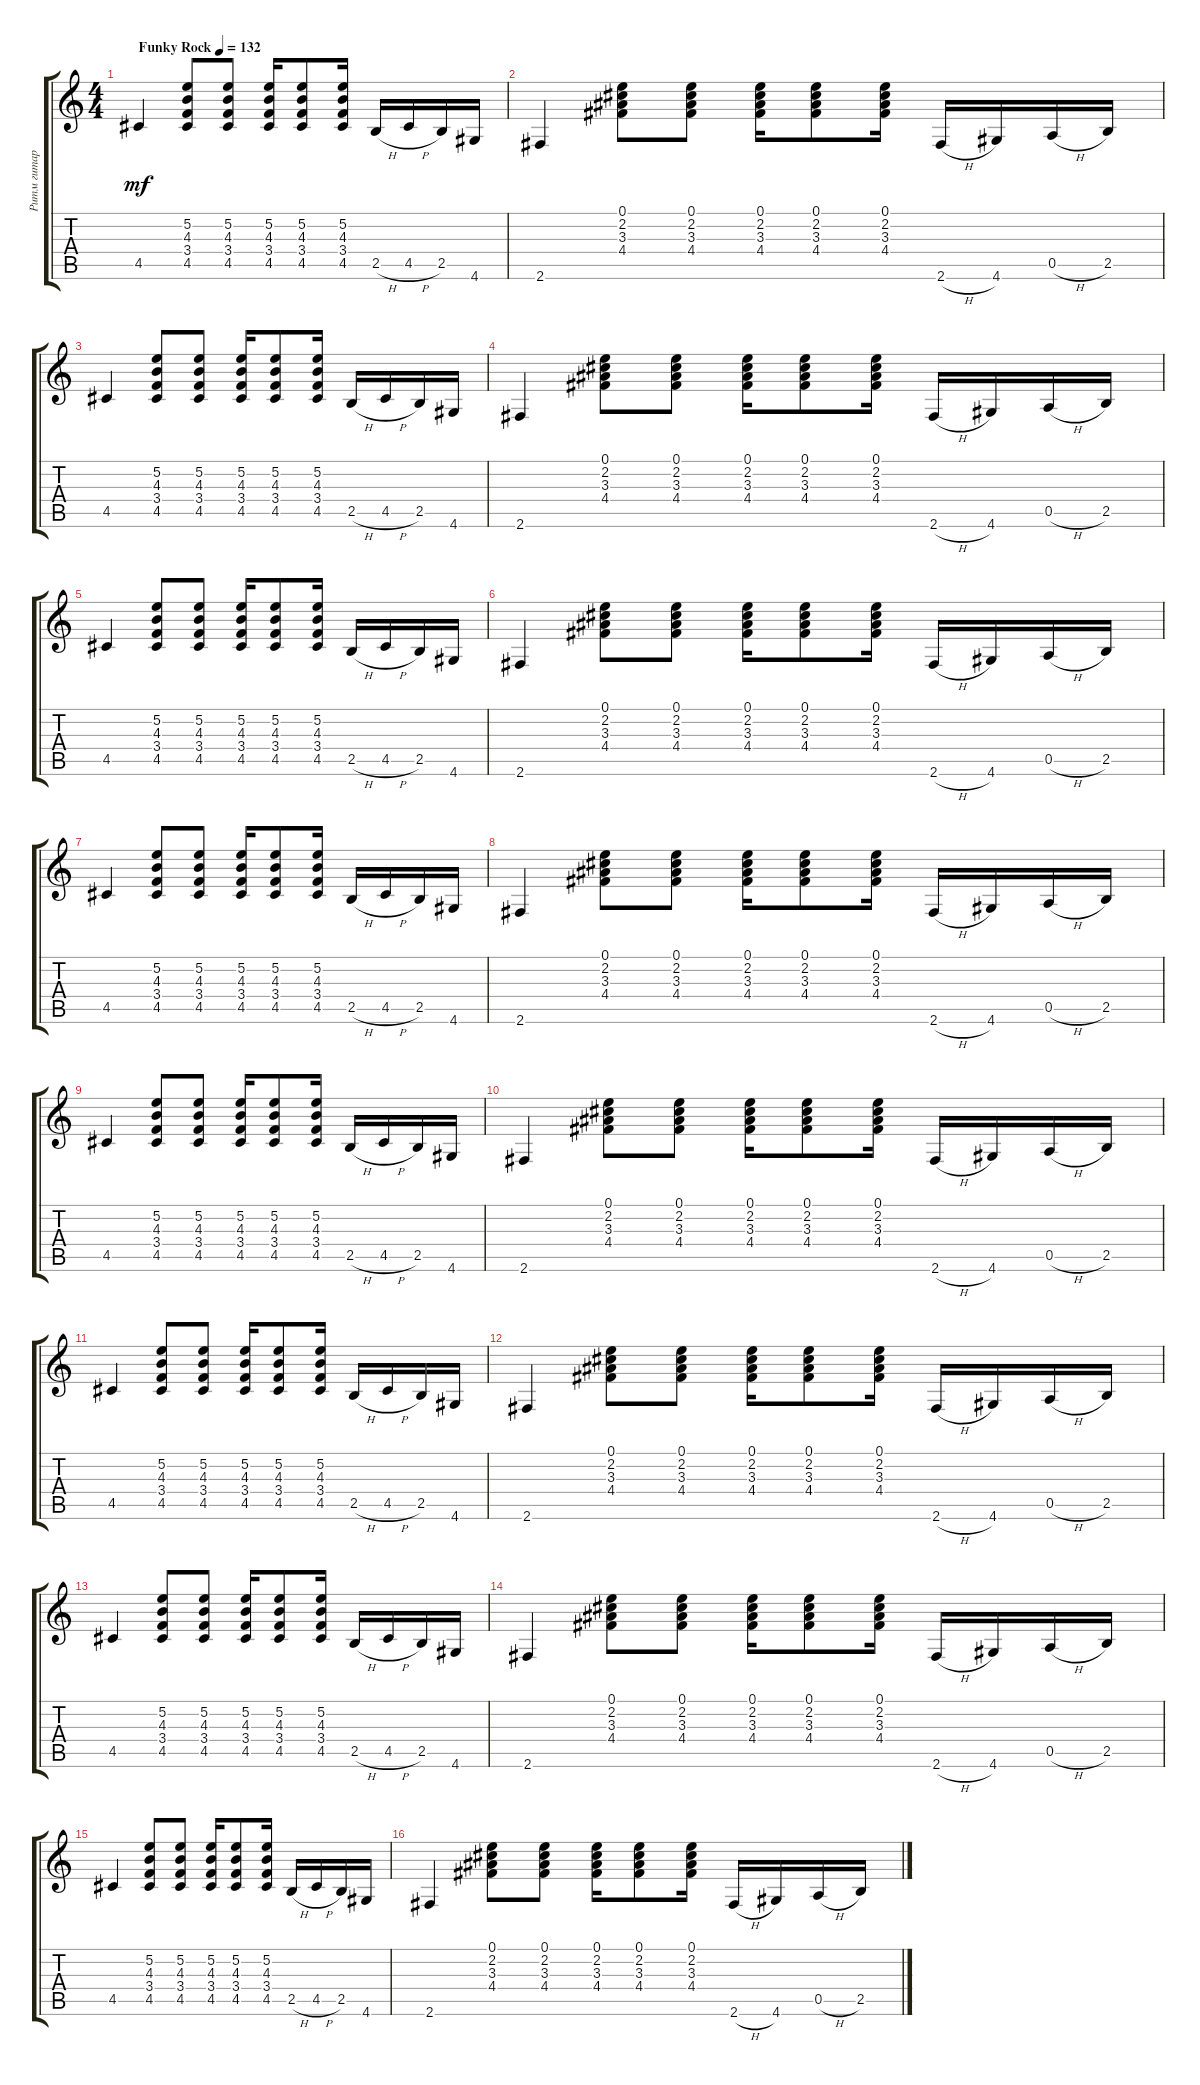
\track ("Ритм гитара" "Ритм гитар") {instrument electricguitarjazz}
\staff {score tabs}
\tuning (E4 B3 G3 D3 A2 E2) {hide}
\ts (4 4)
\tempo (132 "Funky Rock")
\clef g2
\ks c
4.5.4{dy mf instrument electricguitarjazz} (5.2 4.3 3.4 4.5).8 (5.2 4.3 3.4 4.5).8 (5.2 4.3 3.4 4.5).16 (5.2 4.3 3.4 4.5).8 (5.2 4.3 3.4 4.5).16 2.5{h}.16 4.5{h}.16 2.5.16 4.6.16 |
2.6.4 (0.1 2.2 3.3 4.4).8 (0.1 2.2 3.3 4.4).8 (0.1 2.2 3.3 4.4).16 (0.1 2.2 3.3 4.4).8 (0.1 2.2 3.3 4.4).16 2.6{h}.16 4.6.16 0.5{h}.16 2.5.16 |
4.5.4 (5.2 4.3 3.4 4.5).8 (5.2 4.3 3.4 4.5).8 (5.2 4.3 3.4 4.5).16 (5.2 4.3 3.4 4.5).8 (5.2 4.3 3.4 4.5).16 2.5{h}.16 4.5{h}.16 2.5.16 4.6.16 |
2.6.4 (0.1 2.2 3.3 4.4).8 (0.1 2.2 3.3 4.4).8 (0.1 2.2 3.3 4.4).16 (0.1 2.2 3.3 4.4).8 (0.1 2.2 3.3 4.4).16 2.6{h}.16 4.6.16 0.5{h}.16 2.5.16 |
4.5.4 (5.2 4.3 3.4 4.5).8 (5.2 4.3 3.4 4.5).8 (5.2 4.3 3.4 4.5).16 (5.2 4.3 3.4 4.5).8 (5.2 4.3 3.4 4.5).16 2.5{h}.16 4.5{h}.16 2.5.16 4.6.16 |
2.6.4 (0.1 2.2 3.3 4.4).8 (0.1 2.2 3.3 4.4).8 (0.1 2.2 3.3 4.4).16 (0.1 2.2 3.3 4.4).8 (0.1 2.2 3.3 4.4).16 2.6{h}.16 4.6.16 0.5{h}.16 2.5.16 |
4.5.4 (5.2 4.3 3.4 4.5).8 (5.2 4.3 3.4 4.5).8 (5.2 4.3 3.4 4.5).16 (5.2 4.3 3.4 4.5).8 (5.2 4.3 3.4 4.5).16 2.5{h}.16 4.5{h}.16 2.5.16 4.6.16 |
2.6.4 (0.1 2.2 3.3 4.4).8 (0.1 2.2 3.3 4.4).8 (0.1 2.2 3.3 4.4).16 (0.1 2.2 3.3 4.4).8 (0.1 2.2 3.3 4.4).16 2.6{h}.16 4.6.16 0.5{h}.16 2.5.16 |
4.5.4 (5.2 4.3 3.4 4.5).8 (5.2 4.3 3.4 4.5).8 (5.2 4.3 3.4 4.5).16 (5.2 4.3 3.4 4.5).8 (5.2 4.3 3.4 4.5).16 2.5{h}.16 4.5{h}.16 2.5.16 4.6.16 |
2.6.4 (0.1 2.2 3.3 4.4).8 (0.1 2.2 3.3 4.4).8 (0.1 2.2 3.3 4.4).16 (0.1 2.2 3.3 4.4).8 (0.1 2.2 3.3 4.4).16 2.6{h}.16 4.6.16 0.5{h}.16 2.5.16 |
4.5.4 (5.2 4.3 3.4 4.5).8 (5.2 4.3 3.4 4.5).8 (5.2 4.3 3.4 4.5).16 (5.2 4.3 3.4 4.5).8 (5.2 4.3 3.4 4.5).16 2.5{h}.16 4.5{h}.16 2.5.16 4.6.16 |
2.6.4 (0.1 2.2 3.3 4.4).8 (0.1 2.2 3.3 4.4).8 (0.1 2.2 3.3 4.4).16 (0.1 2.2 3.3 4.4).8 (0.1 2.2 3.3 4.4).16 2.6{h}.16 4.6.16 0.5{h}.16 2.5.16 |
4.5.4 (5.2 4.3 3.4 4.5).8 (5.2 4.3 3.4 4.5).8 (5.2 4.3 3.4 4.5).16 (5.2 4.3 3.4 4.5).8 (5.2 4.3 3.4 4.5).16 2.5{h}.16 4.5{h}.16 2.5.16 4.6.16 |
2.6.4 (0.1 2.2 3.3 4.4).8 (0.1 2.2 3.3 4.4).8 (0.1 2.2 3.3 4.4).16 (0.1 2.2 3.3 4.4).8 (0.1 2.2 3.3 4.4).16 2.6{h}.16 4.6.16 0.5{h}.16 2.5.16 |
4.5.4 (5.2 4.3 3.4 4.5).8 (5.2 4.3 3.4 4.5).8 (5.2 4.3 3.4 4.5).16 (5.2 4.3 3.4 4.5).8 (5.2 4.3 3.4 4.5).16 2.5{h}.16 4.5{h}.16 2.5.16 4.6.16 |
2.6.4 (0.1 2.2 3.3 4.4).8 (0.1 2.2 3.3 4.4).8 (0.1 2.2 3.3 4.4).16 (0.1 2.2 3.3 4.4).8 (0.1 2.2 3.3 4.4).16 2.6{h}.16 4.6.16 0.5{h}.16 2.5.16
